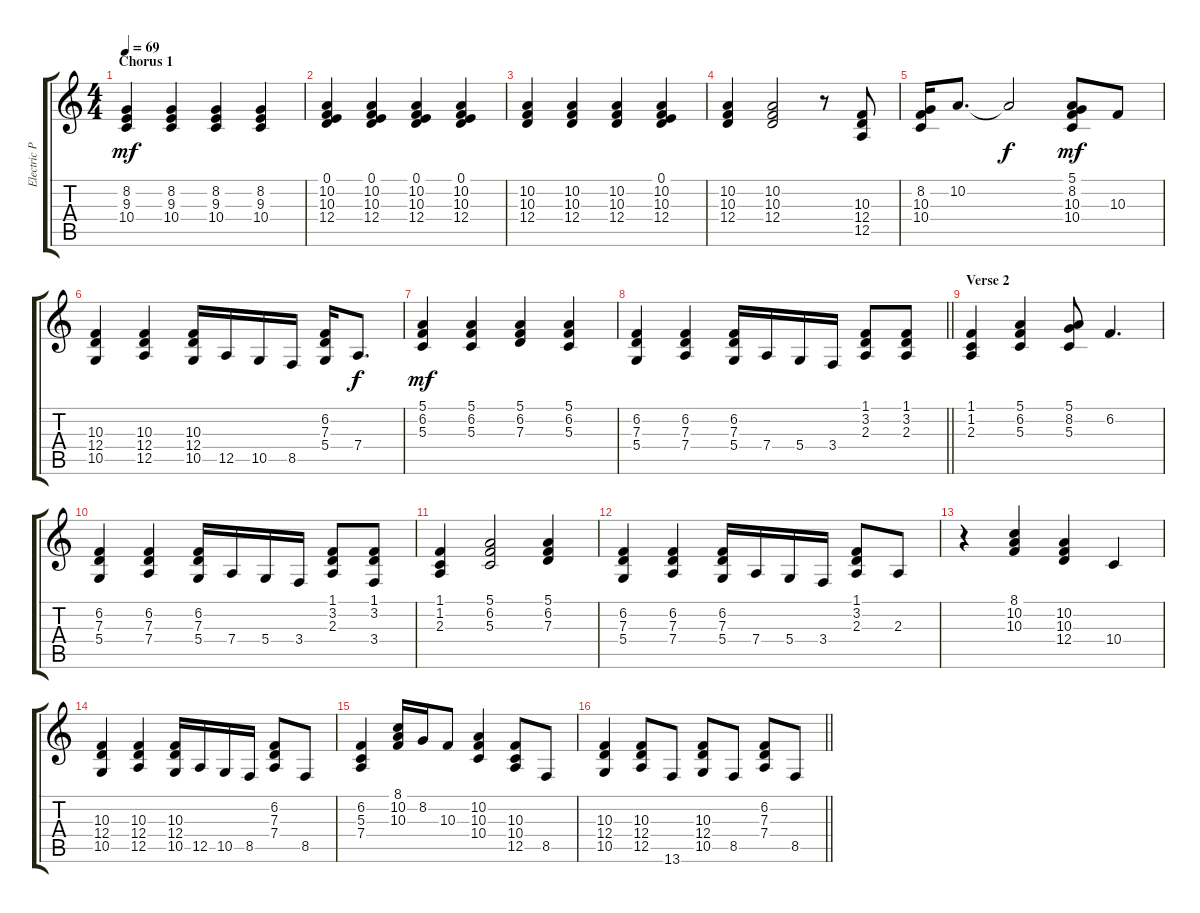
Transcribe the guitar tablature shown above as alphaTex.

\track ("Electric Piano (Mick)" "Electric P") {instrument electricpiano1}
\staff {score tabs}
\tuning (E4 B3 G3 D3 A2 E2) {hide}
\ts (4 4)
\section ("" "Chorus 1")
\tempo 69
\clef g2
\ks c
(8.2 9.3 10.4).4{dy mf} (8.2 9.3 10.4).4 (8.2 9.3 10.4).4 (8.2 9.3 10.4).4 |
(0.1 10.2 10.3 12.4).4 (0.1 10.2 10.3 12.4).4 (0.1 10.2 10.3 12.4).4 (0.1 10.2 10.3 12.4).4 |
(10.2 10.3 12.4).4 (10.2 10.3 12.4).4 (10.2 10.3 12.4).4 (0.1 10.2 10.3 12.4).4 |
(10.2 10.3 12.4).4 (10.2 10.3 12.4).2 r.8 (10.3 12.4 12.5).8 |
(8.2 10.3 10.4).16 10.2.8{d} 10.2{t}.2{dy f} (5.1 8.2 10.3 10.4).8{dy mf} 10.3.8 |
(10.3 12.4 10.5).4 (10.3 12.4 12.5).4 (10.3 12.4 10.5).16 12.5.16 10.5.16 8.5.16 (6.2 7.3 5.4).16 7.4.8{d dy f} |
(5.1 6.2 5.3).4{dy mf} (5.1 6.2 5.3).4 (5.1 6.2 7.3).4 (5.1 6.2 5.3).4 |
\barLineRight lightlight
(6.2 7.3 5.4).4 (6.2 7.3 7.4).4 (6.2 7.3 5.4).16 7.4.16 5.4.16 3.4.16 (1.1 3.2 2.3).8 (1.1 3.2 2.3).8 |
\section ("" "Verse 2")
(1.1 1.2 2.3).4 (5.1 6.2 5.3).4 (5.1 8.2 5.3).8 6.2.4{d} |
(6.2 7.3 5.4).4 (6.2 7.3 7.4).4 (6.2 7.3 5.4).16 7.4.16 5.4.16 3.4.16 (1.1 3.2 2.3).8 (1.1 3.2 3.4).8 |
(1.1 1.2 2.3).4 (5.1 6.2 5.3).2 (5.1 6.2 7.3).4 |
(6.2 7.3 5.4).4 (6.2 7.3 7.4).4 (6.2 7.3 5.4).16 7.4.16 5.4.16 3.4.16 (1.1 3.2 2.3).8 2.3.8 |
r.4 (8.1 10.2 10.3).4 (10.2 10.3 12.4).4 10.4.4 |
(10.3 12.4 10.5).4 (10.3 12.4 12.5).4 (10.3 12.4 10.5).16 12.5.16 10.5.16 8.5.16 (6.2 7.3 7.4).8 8.5.8 |
(6.2 5.3 7.4).4 (8.1 10.2 10.3).16 8.2.16 10.3.8 (10.2 10.3 10.4).4 (10.3 10.4 12.5).8 8.5.8 |
\barLineRight lightlight
(10.3 12.4 10.5).4 (10.3 12.4 12.5).8 13.6.8 (10.3 12.4 10.5).8 8.5.8 (6.2 7.3 7.4).8 8.5.8
